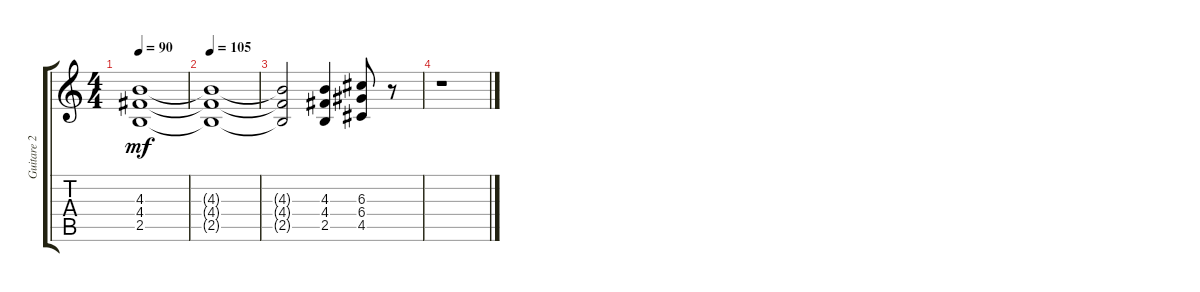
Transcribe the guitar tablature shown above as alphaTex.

\track ("Guitare 2" "Guitare 2") {instrument distortionguitar}
\staff {score tabs}
\tuning (E4 B3 G3 D3 A2 E2) {hide}
\ts (4 4)
\tempo 90
\clef g2
\ks c
(4.3{t} 4.4{t} 2.5{t}).1{dy mf} |
\tempo 105
(4.3{t} 4.4{t} 2.5{t}).1 |
(4.3{t} 4.4{t} 2.5{t}).2 (4.3 4.4 2.5).4 (6.3 6.4 4.5).8 r.8 |
r.1
